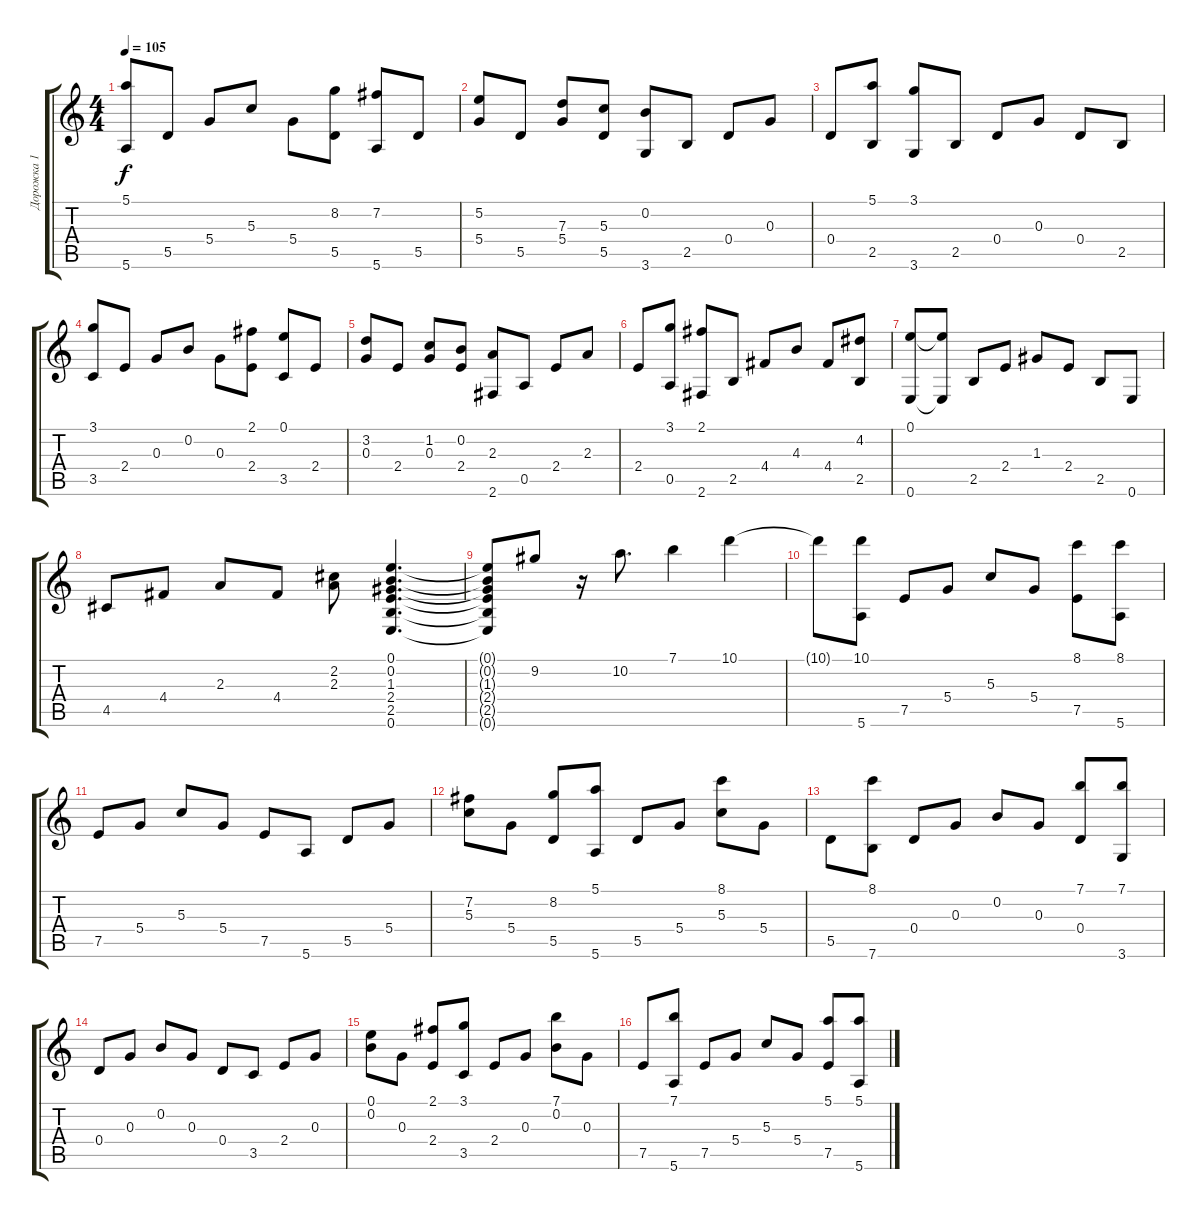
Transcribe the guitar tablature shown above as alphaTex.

\track ("Дорожка 1" "Дорожка 1") {instrument acousticguitarsteel}
\staff {score tabs}
\tuning (E4 B3 G3 D3 A2 E2) {hide}
\ts (4 4)
\tempo 105
\clef g2
\ks c
(5.1 5.6).8{dy f} 5.5.8 5.4.8 5.3.8 5.4.8 (8.2 5.5).8 (7.2 5.6).8 5.5.8 |
(5.2 5.4).8 5.5.8 (7.3 5.4).8 (5.3 5.5).8 (0.2 3.6).8 2.5.8 0.4.8 0.3.8 |
0.4.8 (5.1 2.5).8 (3.1 3.6).8 2.5.8 0.4.8 0.3.8 0.4.8 2.5.8 |
(3.1 3.5).8 2.4.8 0.3.8 0.2.8 0.3.8 (2.1 2.4).8 (0.1 3.5).8 2.4.8 |
(3.2 0.3).8 2.4.8 (1.2 0.3).8 (0.2 2.4).8 (2.3 2.6).8 0.5.8 2.4.8 2.3.8 |
2.4.8 (3.1 0.5).8 (2.1 2.6).8 2.5.8 4.4.8 4.3.8 4.4.8 (4.2 2.5).8 |
(0.1 0.6).8 (0.1{t} 0.6{t}).8 2.5.8 2.4.8 1.3.8 2.4.8 2.5.8 0.6.8 |
4.5.8 4.4.8 2.3.8 4.4.8 (2.2 2.3).8 (0.1 0.2 1.3 2.4 2.5 0.6).4{d} |
(0.1{t} 0.2{t} 1.3{t} 2.4{t} 2.5{t} 0.6{t}).8 9.2.8 r.16 10.2.8{d} 7.1.4 10.1.4 |
10.1{t}.8 (10.1 5.6).8 7.5.8 5.4.8 5.3.8 5.4.8 (8.1 7.5).8 (8.1 5.6).8 |
7.5.8 5.4.8 5.3.8 5.4.8 7.5.8 5.6.8 5.5.8 5.4.8 |
(7.2 5.3).8 5.4.8 (8.2 5.5).8 (5.1 5.6).8 5.5.8 5.4.8 (8.1 5.3).8 5.4.8 |
5.5.8 (8.1 7.6).8 0.4.8 0.3.8 0.2.8 0.3.8 (7.1 0.4).8 (7.1 3.6).8 |
0.4.8 0.3.8 0.2.8 0.3.8 0.4.8 3.5.8 2.4.8 0.3.8 |
(0.1 0.2).8 0.3.8 (2.1 2.4).8 (3.1 3.5).8 2.4.8 0.3.8 (7.1 0.2).8 0.3.8 |
7.5.8 (7.1 5.6).8 7.5.8 5.4.8 5.3.8 5.4.8 (5.1 7.5).8 (5.1 5.6).8
